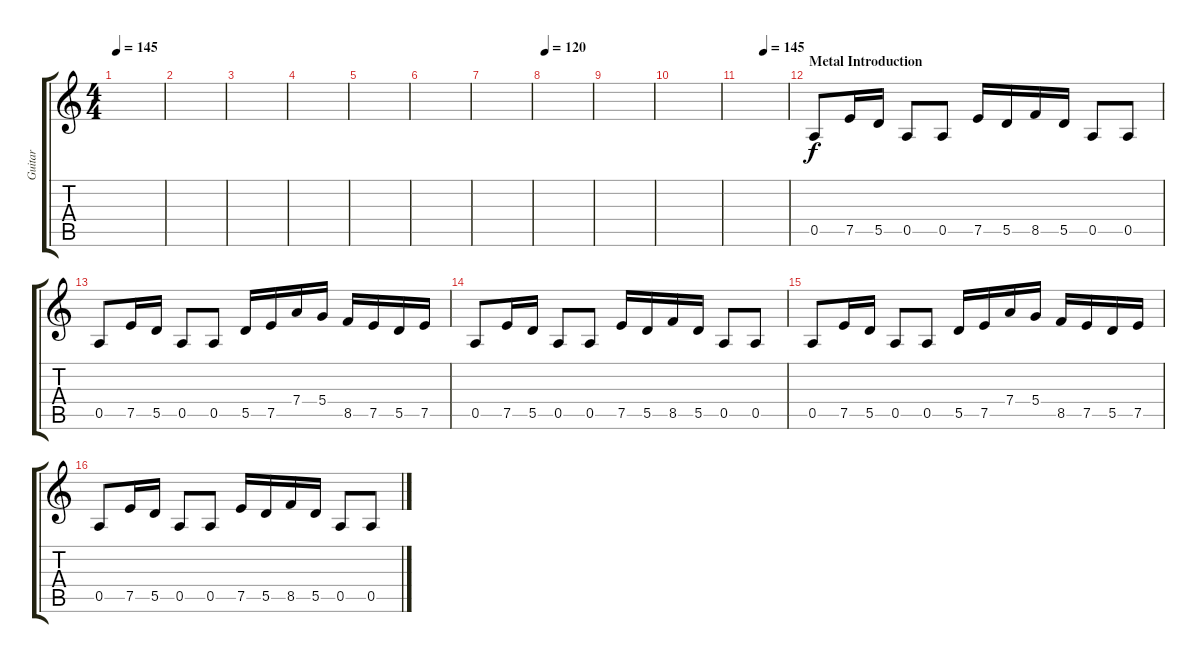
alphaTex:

\track ("Guitar" "Guitar") {instrument overdrivenguitar}
\staff {score tabs}
\tuning (E4 B3 G3 D3 A2 E2) {hide}
\ts (4 4)
\tempo 145
\clef g2
\ks c
|
|
|
|
|
|
|
\tempo 120
|
|
|
\tempo (145 0.5)
|
\section ("" "Metal Introduction")
0.5.8 7.5.16 5.5.16 0.5.8 0.5.8 7.5.16 5.5.16 8.5.16 5.5.16 0.5.8 0.5.8 |
0.5.8 7.5.16 5.5.16 0.5.8 0.5.8 5.5.16 7.5.16 7.4.16 5.4.16 8.5.16 7.5.16 5.5.16 7.5.16 |
0.5.8 7.5.16 5.5.16 0.5.8 0.5.8 7.5.16 5.5.16 8.5.16 5.5.16 0.5.8 0.5.8 |
0.5.8 7.5.16 5.5.16 0.5.8 0.5.8 5.5.16 7.5.16 7.4.16 5.4.16 8.5.16 7.5.16 5.5.16 7.5.16 |
0.5.8 7.5.16 5.5.16 0.5.8 0.5.8 7.5.16 5.5.16 8.5.16 5.5.16 0.5.8 0.5.8
